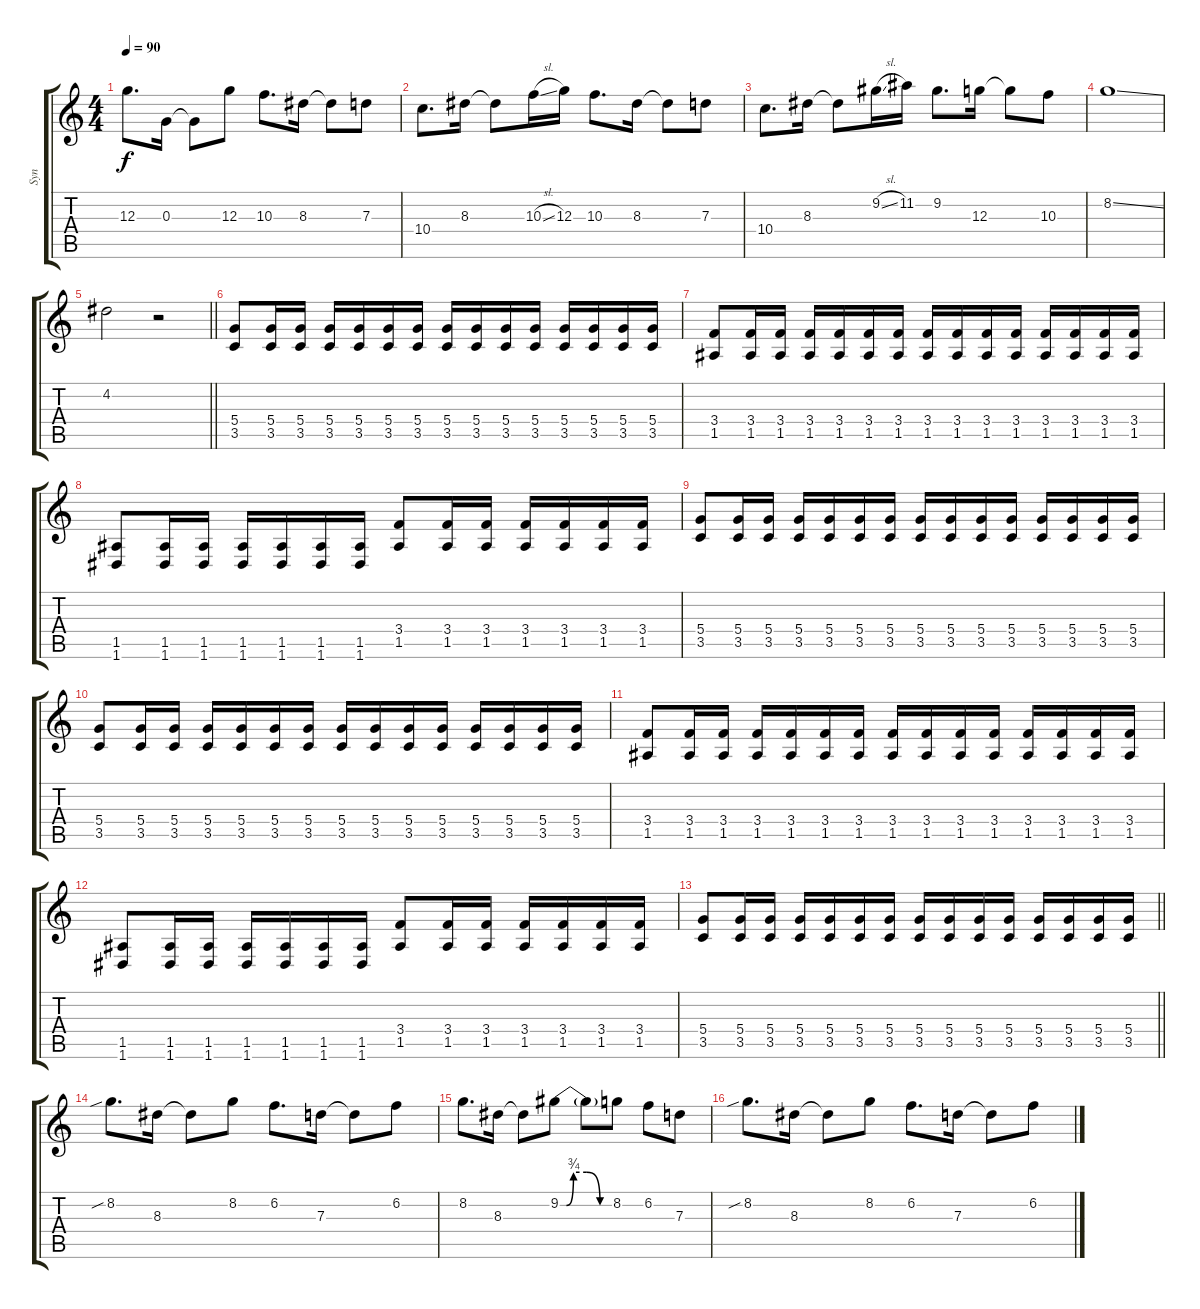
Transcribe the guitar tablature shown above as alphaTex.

\track ("Syn" "Syn") {instrument distortionguitar}
\staff {score tabs}
\tuning (E4 B3 G3 D3 A2 D2) {hide}
\ts (4 4)
\tempo 90
\clef g2
\ks c
12.3.8{d dy f} 0.3.16 0.3{t}.8 12.3.8 10.3.8{d} 8.3.16 8.3{t}.8 7.3.8 |
10.4.8{d} 8.3.16 8.3{t}.8 10.3{sl}.16 12.3.16 10.3.8{d} 8.3.16 8.3{t}.8 7.3.8 |
10.4.8{d} 8.3.16 8.3{t}.8 9.2{sl}.16 11.2.16 9.2.8{d} 12.3.16 12.3{t}.8 10.3.8 |
8.2{ss}.1 |
\barLineRight lightlight
4.2.2 r.2 |
(5.4 3.5).8 (5.4 3.5).16 (5.4 3.5).16 (5.4 3.5).16 (5.4 3.5).16 (5.4 3.5).16 (5.4 3.5).16 (5.4 3.5).16 (5.4 3.5).16 (5.4 3.5).16 (5.4 3.5).16 (5.4 3.5).16 (5.4 3.5).16 (5.4 3.5).16 (5.4 3.5).16 |
(3.4 1.5).8 (3.4 1.5).16 (3.4 1.5).16 (3.4 1.5).16 (3.4 1.5).16 (3.4 1.5).16 (3.4 1.5).16 (3.4 1.5).16 (3.4 1.5).16 (3.4 1.5).16 (3.4 1.5).16 (3.4 1.5).16 (3.4 1.5).16 (3.4 1.5).16 (3.4 1.5).16 |
(1.5 1.6).8 (1.5 1.6).16 (1.5 1.6).16 (1.5 1.6).16 (1.5 1.6).16 (1.5 1.6).16 (1.5 1.6).16 (3.4 1.5).8 (3.4 1.5).16 (3.4 1.5).16 (3.4 1.5).16 (3.4 1.5).16 (3.4 1.5).16 (3.4 1.5).16 |
(5.4 3.5).8 (5.4 3.5).16 (5.4 3.5).16 (5.4 3.5).16 (5.4 3.5).16 (5.4 3.5).16 (5.4 3.5).16 (5.4 3.5).16 (5.4 3.5).16 (5.4 3.5).16 (5.4 3.5).16 (5.4 3.5).16 (5.4 3.5).16 (5.4 3.5).16 (5.4 3.5).16 |
(5.4 3.5).8 (5.4 3.5).16 (5.4 3.5).16 (5.4 3.5).16 (5.4 3.5).16 (5.4 3.5).16 (5.4 3.5).16 (5.4 3.5).16 (5.4 3.5).16 (5.4 3.5).16 (5.4 3.5).16 (5.4 3.5).16 (5.4 3.5).16 (5.4 3.5).16 (5.4 3.5).16 |
(3.4 1.5).8 (3.4 1.5).16 (3.4 1.5).16 (3.4 1.5).16 (3.4 1.5).16 (3.4 1.5).16 (3.4 1.5).16 (3.4 1.5).16 (3.4 1.5).16 (3.4 1.5).16 (3.4 1.5).16 (3.4 1.5).16 (3.4 1.5).16 (3.4 1.5).16 (3.4 1.5).16 |
(1.5 1.6).8 (1.5 1.6).16 (1.5 1.6).16 (1.5 1.6).16 (1.5 1.6).16 (1.5 1.6).16 (1.5 1.6).16 (3.4 1.5).8 (3.4 1.5).16 (3.4 1.5).16 (3.4 1.5).16 (3.4 1.5).16 (3.4 1.5).16 (3.4 1.5).16 |
\barLineRight lightlight
(5.4 3.5).8 (5.4 3.5).16 (5.4 3.5).16 (5.4 3.5).16 (5.4 3.5).16 (5.4 3.5).16 (5.4 3.5).16 (5.4 3.5).16 (5.4 3.5).16 (5.4 3.5).16 (5.4 3.5).16 (5.4 3.5).16 (5.4 3.5).16 (5.4 3.5).16 (5.4 3.5).16 |
8.2{sib}.8{d} 8.3.16 8.3{t}.8 8.2.8 6.2.8{d} 7.3.16 7.3{t}.8 6.2.8 |
8.2.8{d} 8.3.16 8.3{t}.8 9.2{be (custom 0 0 7 0 15 3 30 3 45 0 60 0)}.8 9.2{t}.8 8.2.8 6.2.8 7.3.8 |
8.2{sib}.8{d} 8.3.16 8.3{t}.8 8.2.8 6.2.8{d} 7.3.16 7.3{t}.8 6.2.8
